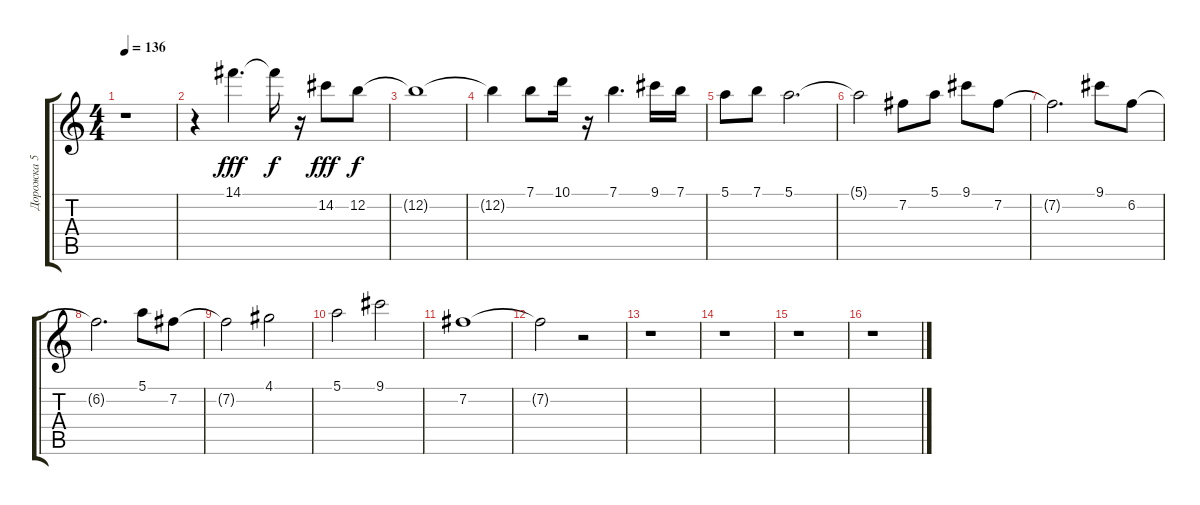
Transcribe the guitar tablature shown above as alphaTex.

\track ("Дорожка 5" "Дорожка 5") {instrument distortionguitar}
\staff {score tabs}
\tuning (E4 B3 G3 D3 A2 E2) {hide}
\ts (4 4)
\tempo 136
\clef g2
\ks c
r.1{dy fff} |
r.4 14.1.4{d} 14.1{t}.16{dy f} r.16 14.2.8{dy fff} 12.2.8{dy f} |
12.2{t}.1 |
12.2{t}.4 7.1.8 10.1.16 r.16 7.1.4{d} 9.1.16 7.1.16 |
5.1.8 7.1.8 5.1.2{d} |
5.1{t}.2 7.2.8 5.1.8 9.1.8 7.2.8 |
7.2{t}.2{d} 9.1.8 6.2.8 |
6.2{t}.2{d} 5.1.8 7.2.8 |
7.2{t}.2 4.1.2 |
5.1.2 9.1.2 |
7.2.1 |
7.2{t}.2 r.2 |
r.1 |
r.1 |
r.1 |
r.1
